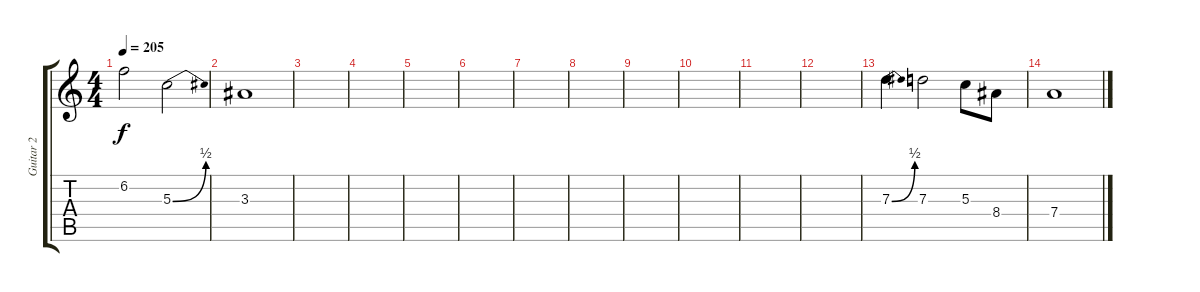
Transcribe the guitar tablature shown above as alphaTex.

\track ("Guitar 2" "Guitar 2") {instrument electricguitarjazz}
\staff {score tabs}
\tuning (E4 B3 G3 D3 A2 E2) {hide}
\ts (4 4)
\tempo 205
\clef g2
\ks c
6.2.2{dy f} 5.3{be (bend 0 0 60 2)}.2 |
3.3.1 |
|
|
|
|
|
|
|
|
|
|
7.3{be (bend 0 0 60 2)}.4 7.3.2 5.3.8 8.4.8 |
7.4.1
